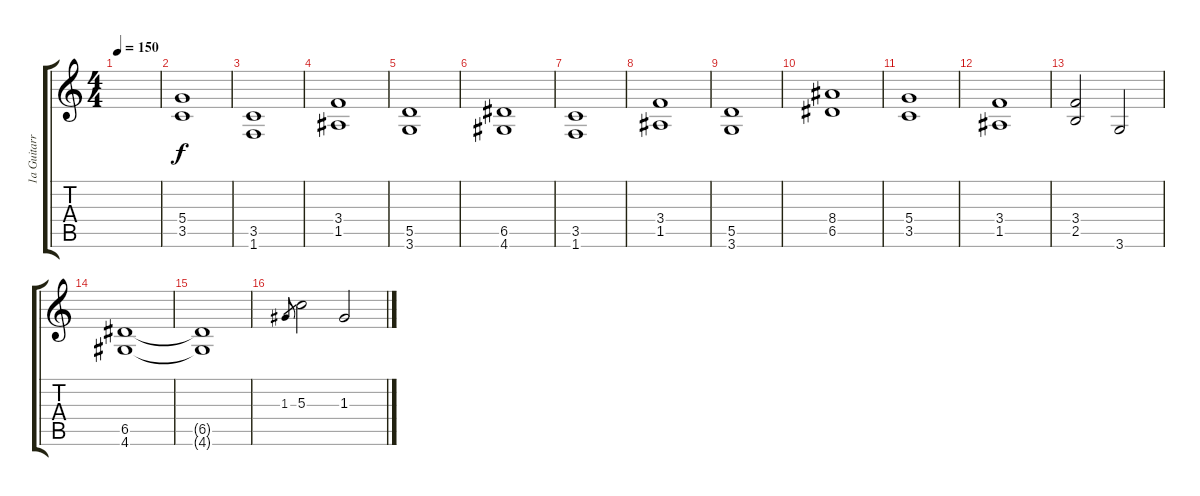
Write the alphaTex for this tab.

\track ("1a Guitarra" "1a Guitarr") {instrument distortionguitar}
\staff {score tabs}
\tuning (E4 B3 G3 D3 A2 E2) {hide}
\ts (4 4)
\tempo 150
\clef g2
\ks c
|
(5.4 3.5).1 |
(3.5 1.6).1 |
(3.4 1.5).1 |
(5.5 3.6).1 |
(6.5 4.6).1 |
(3.5 1.6).1 |
(3.4 1.5).1 |
(5.5 3.6).1 |
(8.4 6.5).1 |
(5.4 3.5).1 |
(3.4 1.5).1 |
(3.4 2.5).2 3.6.2 |
(6.5 4.6).1 |
(6.5{t} 4.6{t}).1{volume 6} |
1.3.8{gr} 5.3.2{volume 16 instrument distortionguitar} 1.3.2
